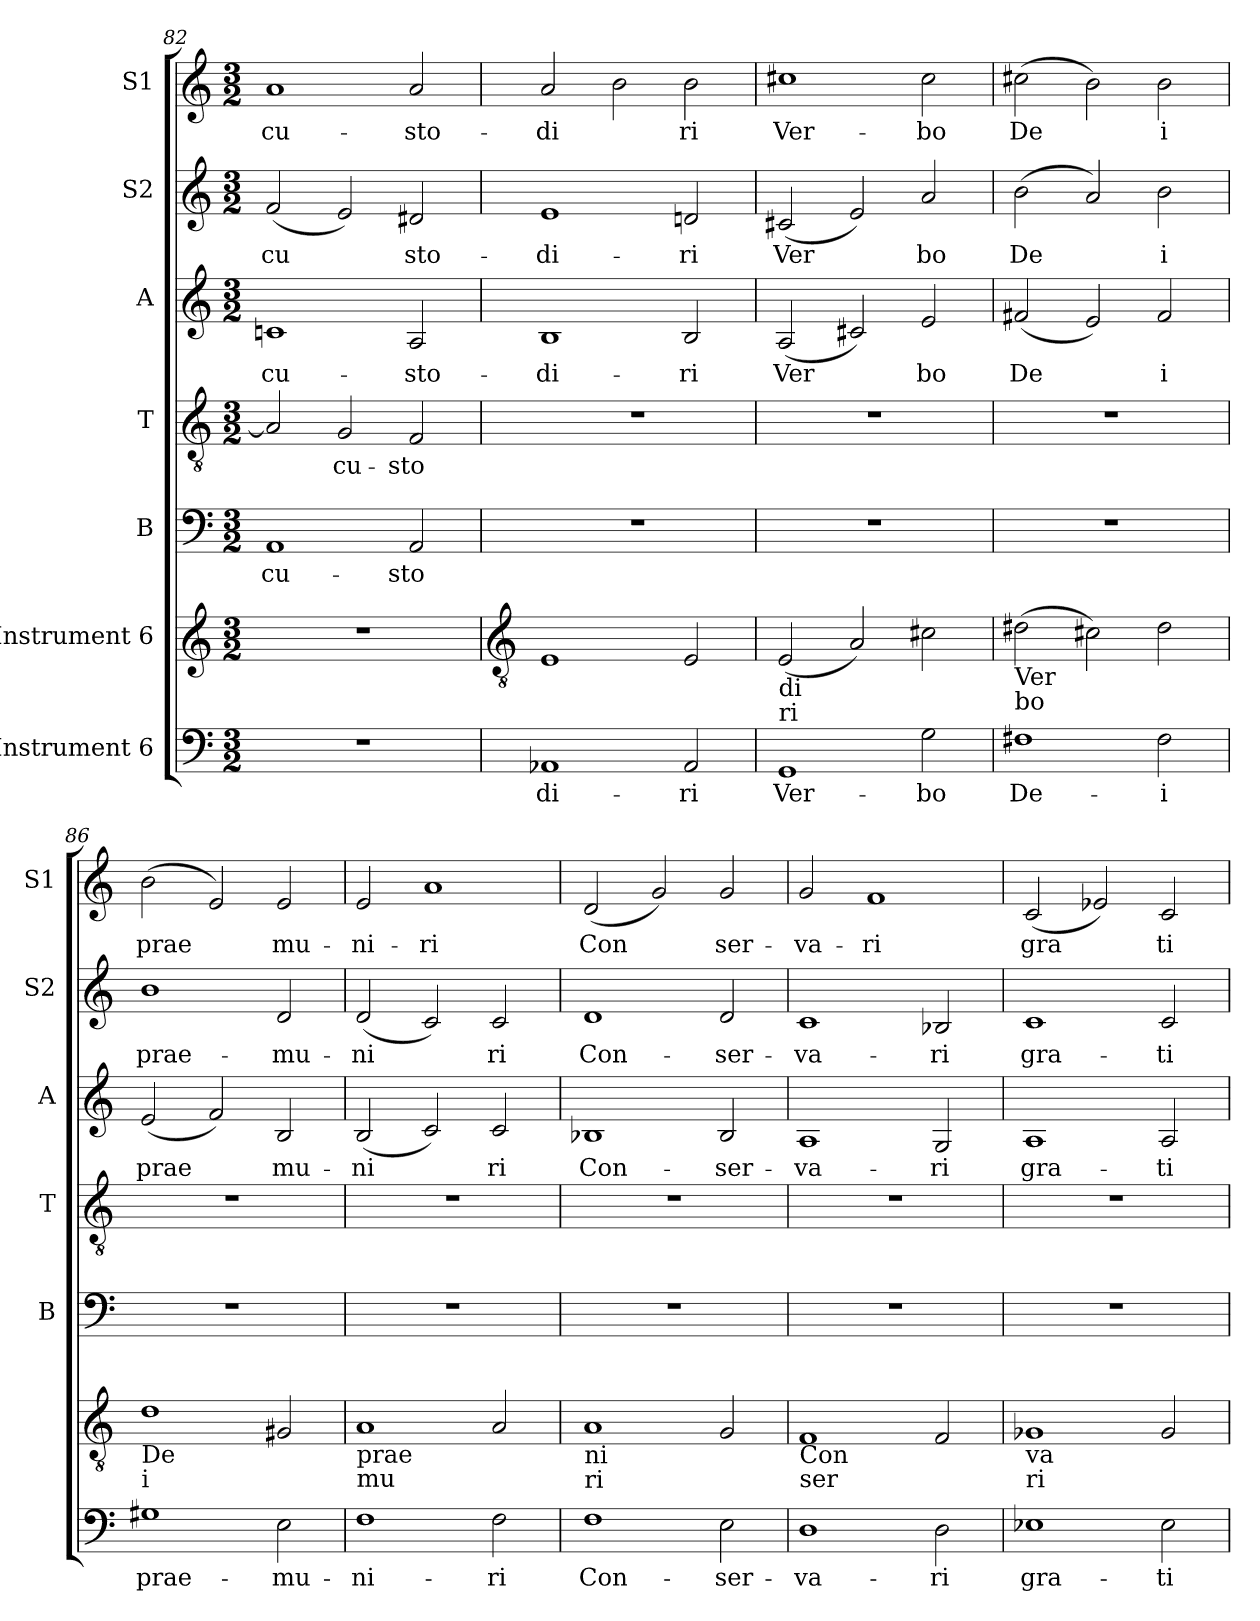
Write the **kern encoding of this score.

**kern	**text	**kern	**kern	**text	**kern	**text	**kern	**text	**kern	**text	**kern	**text
*part7	*part7	*part6	*part5	*part5	*part4	*part4	*part3	*part3	*part2	*part2	*part1	*part1
*staff7	*staff7	*staff6	*staff5	*staff5	*staff4	*staff4	*staff3	*staff3	*staff2	*staff2	*staff1	*staff1
*I"Instrument 6	*	*I"Instrument 6	*I"B	*	*I"T	*	*I"A	*	*I"S2	*	*I"S1	*
*	*	*	*I'B	*	*I'T	*	*I'A	*	*I'S2	*	*I'S1	*
*clefF4	*	*clefG2	*clefF4	*	*clefGv2	*	*clefG2	*	*clefG2	*	*clefG2	*
*k[]	*	*k[]	*k[]	*	*k[]	*	*k[]	*	*k[]	*	*k[]	*
*C:	*	*C:	*C:	*	*C:	*	*C:	*	*C:	*	*C:	*
*M3/2	*	*M3/2	*M3/2	*	*M3/2	*	*M3/2	*	*M3/2	*	*M3/2	*
=82	=82	=82	=82	=82	=82	=82	=82	=82	=82	=82	=82	=82
!	!	!	!	!LO:LY:b:cj	!	!LO:LY:b:cj	!	!LO:LY:b:cj	!	!LO:LY:b:cj	!	!LO:LY:b:cj
1.r	.	1.r	1AA	cu-	2A/]	.	1cn	cu-	(<2f/	cu-	1a	cu-
!	!	!	!	!	!	!LO:LY:b:cj	!	!	!	!LO:LY:b:cj	!	!
.	.	.	.	.	2G/	cu-	.	.	2e/)	--	.	.
!	!	!	!	!LO:LY:b:cj	!	!LO:LY:b:cj	!	!LO:LY:b:cj	!	!LO:LY:b:cj	!	!LO:LY:b:cj
.	.	.	2AA/	-sto-	2F/	-sto-	2A/	-sto-	2d#X/	-sto-	2a/	-sto-
!!LO:PB:g=z
=83	=83	=83	=83	=83	=83	=83	=83	=83	=83	=83	=83	=83
*	*	*clefGv2	*	*	*	*	*	*	*	*	*	*
!	!LO:LY:b	!	!	!	!	!	!	!LO:LY:b:cj	!	!LO:LY:b:cj	!	!LO:LY:b:cj
1AA-X	di-	1E	1.r	.	1.r	.	1B	-di-	1e	-di-	2a/	-di-
!	!	!	!	!	!	!	!	!	!	!	!	!LO:LY:b:cj
.	.	.	.	.	.	.	.	.	.	.	2b\	--
!	!LO:LY:b	!	!	!	!	!	!	!LO:LY:b:cj	!	!LO:LY:b:cj	!	!LO:LY:b:cj
2AA-/	-ri	2E/	.	.	.	.	2B/	-ri	2dn/	-ri	2b\	-ri
=84	=84	=84	=84	=84	=84	=84	=84	=84	=84	=84	=84	=84
!	!	!LO:TX:b:t=di	!	!	!	!	!	!	!	!	!	!
!	!	!LO:TX:b:t=ri	!	!	!	!	!	!	!	!	!	!
!	!LO:LY:b	!	!	!	!	!	!	!LO:LY:b:cj	!	!LO:LY:b:cj	!	!LO:LY:b:cj
1GG	Ver-	(<2E/	1.r	.	1.r	.	(<2A/	Ver-	(<2c#X/	Ver-	1cc#X	Ver-
!	!	!	!	!	!	!	!	!LO:LY:b:cj	!	!LO:LY:b:cj	!	!
.	.	2A/)	.	.	.	.	2c#X/)	--	2e/)	--	.	.
!	!LO:LY:b	!	!	!	!	!	!	!LO:LY:b:cj	!	!LO:LY:b:cj	!	!LO:LY:b:cj
2G\	-bo	2c#X\	.	.	.	.	2e/	-bo	2a/	-bo	2cc#\	-bo
=85	=85	=85	=85	=85	=85	=85	=85	=85	=85	=85	=85	=85
!	!	!LO:TX:b:t=Ver	!	!	!	!	!	!	!	!	!	!
!	!	!LO:TX:b:t=bo	!	!	!	!	!	!	!	!	!	!
!	!LO:LY:b	!	!	!	!	!	!	!LO:LY:b:cj	!	!LO:LY:b:cj	!	!LO:LY:b:cj
1F#X	De-	(>2d#X\	1.r	.	1.r	.	(<2f#X/	De-	(>2b\	De-	(>2cc#X\	De-
!	!	!	!	!	!	!	!	!LO:LY:b:cj	!	!LO:LY:b:cj	!	!LO:LY:b:cj
.	.	2c#X\)	.	.	.	.	2e/)	--	2a/)	--	2b\)	--
!	!LO:LY:b	!	!	!	!	!	!	!LO:LY:b:cj	!	!LO:LY:b:cj	!	!LO:LY:b:cj
2F#\	-i	2d#\	.	.	.	.	2f#/	-i	2b\	-i	2b\	-i
=86	=86	=86	=86	=86	=86	=86	=86	=86	=86	=86	=86	=86
!	!	!LO:TX:b:t=De	!	!	!	!	!	!	!	!	!	!
!	!	!LO:TX:b:t=i	!	!	!	!	!	!	!	!	!	!
!	!LO:LY:b	!	!	!	!	!	!	!LO:LY:b:cj	!	!LO:LY:b:cj	!	!LO:LY:b:cj
1G#X	prae-	1d	1.r	.	1.r	.	(<2e/	prae-	1b	prae-	(>2b\	prae-
!	!	!	!	!	!	!	!	!LO:LY:b:cj	!	!	!	!LO:LY:b:cj
.	.	.	.	.	.	.	2f/)	--	.	.	2e/)	--
!	!LO:LY:b	!	!	!	!	!	!	!LO:LY:b:cj	!	!LO:LY:b:cj	!	!LO:LY:b:cj
2E\	-mu-	2G#X/	.	.	.	.	2B/	-mu-	2d/	-mu-	2e/	-mu-
!!LO:PB:g=z
=87	=87	=87	=87	=87	=87	=87	=87	=87	=87	=87	=87	=87
!	!	!LO:TX:b:t=prae	!	!	!	!	!	!	!	!	!	!
!	!	!LO:TX:b:t=mu	!	!	!	!	!	!	!	!	!	!
!	!LO:LY:b	!	!	!	!	!	!	!LO:LY:b:cj	!	!LO:LY:b:cj	!	!LO:LY:b:cj
1F	-ni-	1A	1.r	.	1.r	.	(<2B/	-ni-	(<2d/	-ni-	2e/	-ni-
!	!	!	!	!	!	!	!	!LO:LY:b:cj	!	!LO:LY:b:cj	!	!LO:LY:b:cj
.	.	.	.	.	.	.	2c/)	--	2c/)	--	1a	-ri
!	!LO:LY:b	!	!	!	!	!	!	!LO:LY:b:cj	!	!LO:LY:b:cj	!	!
2F\	-ri	2A/	.	.	.	.	2c/	-ri	2c/	-ri	.	.
=88	=88	=88	=88	=88	=88	=88	=88	=88	=88	=88	=88	=88
!	!	!LO:TX:b:t=ni	!	!	!	!	!	!	!	!	!	!
!	!	!LO:TX:b:t=ri	!	!	!	!	!	!	!	!	!	!
!	!LO:LY:b	!	!	!	!	!	!	!LO:LY:b:cj	!	!LO:LY:b:cj	!	!LO:LY:b:cj
1F	Con-	1A	1.r	.	1.r	.	1B-X	Con-	1d	Con-	(<2d/	Con-
!	!	!	!	!	!	!	!	!	!	!	!	!LO:LY:b:cj
.	.	.	.	.	.	.	.	.	.	.	2g/)	--
!	!LO:LY:b	!	!	!	!	!	!	!LO:LY:b:cj	!	!LO:LY:b:cj	!	!LO:LY:b:cj
2E\	-ser-	2G/	.	.	.	.	2B-/	-ser-	2d/	-ser-	2g/	-ser-
=89	=89	=89	=89	=89	=89	=89	=89	=89	=89	=89	=89	=89
!	!	!LO:TX:b:t=Con	!	!	!	!	!	!	!	!	!	!
!	!	!LO:TX:b:t=ser	!	!	!	!	!	!	!	!	!	!
!	!LO:LY:b	!	!	!	!	!	!	!LO:LY:b:cj	!	!LO:LY:b:cj	!	!LO:LY:b:cj
1D	-va-	1F	1.r	.	1.r	.	1A	-va-	1c	-va-	2g/	-va-
!	!	!	!	!	!	!	!	!	!	!	!	!LO:LY:b:cj
.	.	.	.	.	.	.	.	.	.	.	1f	-ri
!	!LO:LY:b	!	!	!	!	!	!	!LO:LY:b:cj	!	!LO:LY:b:cj	!	!
2D\	-ri	2F/	.	.	.	.	2G/	-ri	2B-X/	-ri	.	.
=90	=90	=90	=90	=90	=90	=90	=90	=90	=90	=90	=90	=90
!	!	!LO:TX:b:t=va	!	!	!	!	!	!	!	!	!	!
!	!	!LO:TX:b:t=ri	!	!	!	!	!	!	!	!	!	!
!	!LO:LY:b	!	!	!	!	!	!	!LO:LY:b:cj	!	!LO:LY:b:cj	!	!LO:LY:b:cj
1E-X	gra-	1G-X	1.r	.	1.r	.	1A	gra-	1c	gra-	(<2c/	gra-
!	!	!	!	!	!	!	!	!	!	!	!	!LO:LY:b:cj
.	.	.	.	.	.	.	.	.	.	.	2e-X/)	--
!	!LO:LY:b	!	!	!	!	!	!	!LO:LY:b:cj	!	!LO:LY:b:cj	!	!LO:LY:b:cj
2E-\	-ti-	2G-/	.	.	.	.	2A/	-ti-	2c/	-ti-	2c/	-ti-
=	=	=	=	=	=	=	=	=	=	=	=	=
*-	*-	*-	*-	*-	*-	*-	*-	*-	*-	*-	*-	*-
